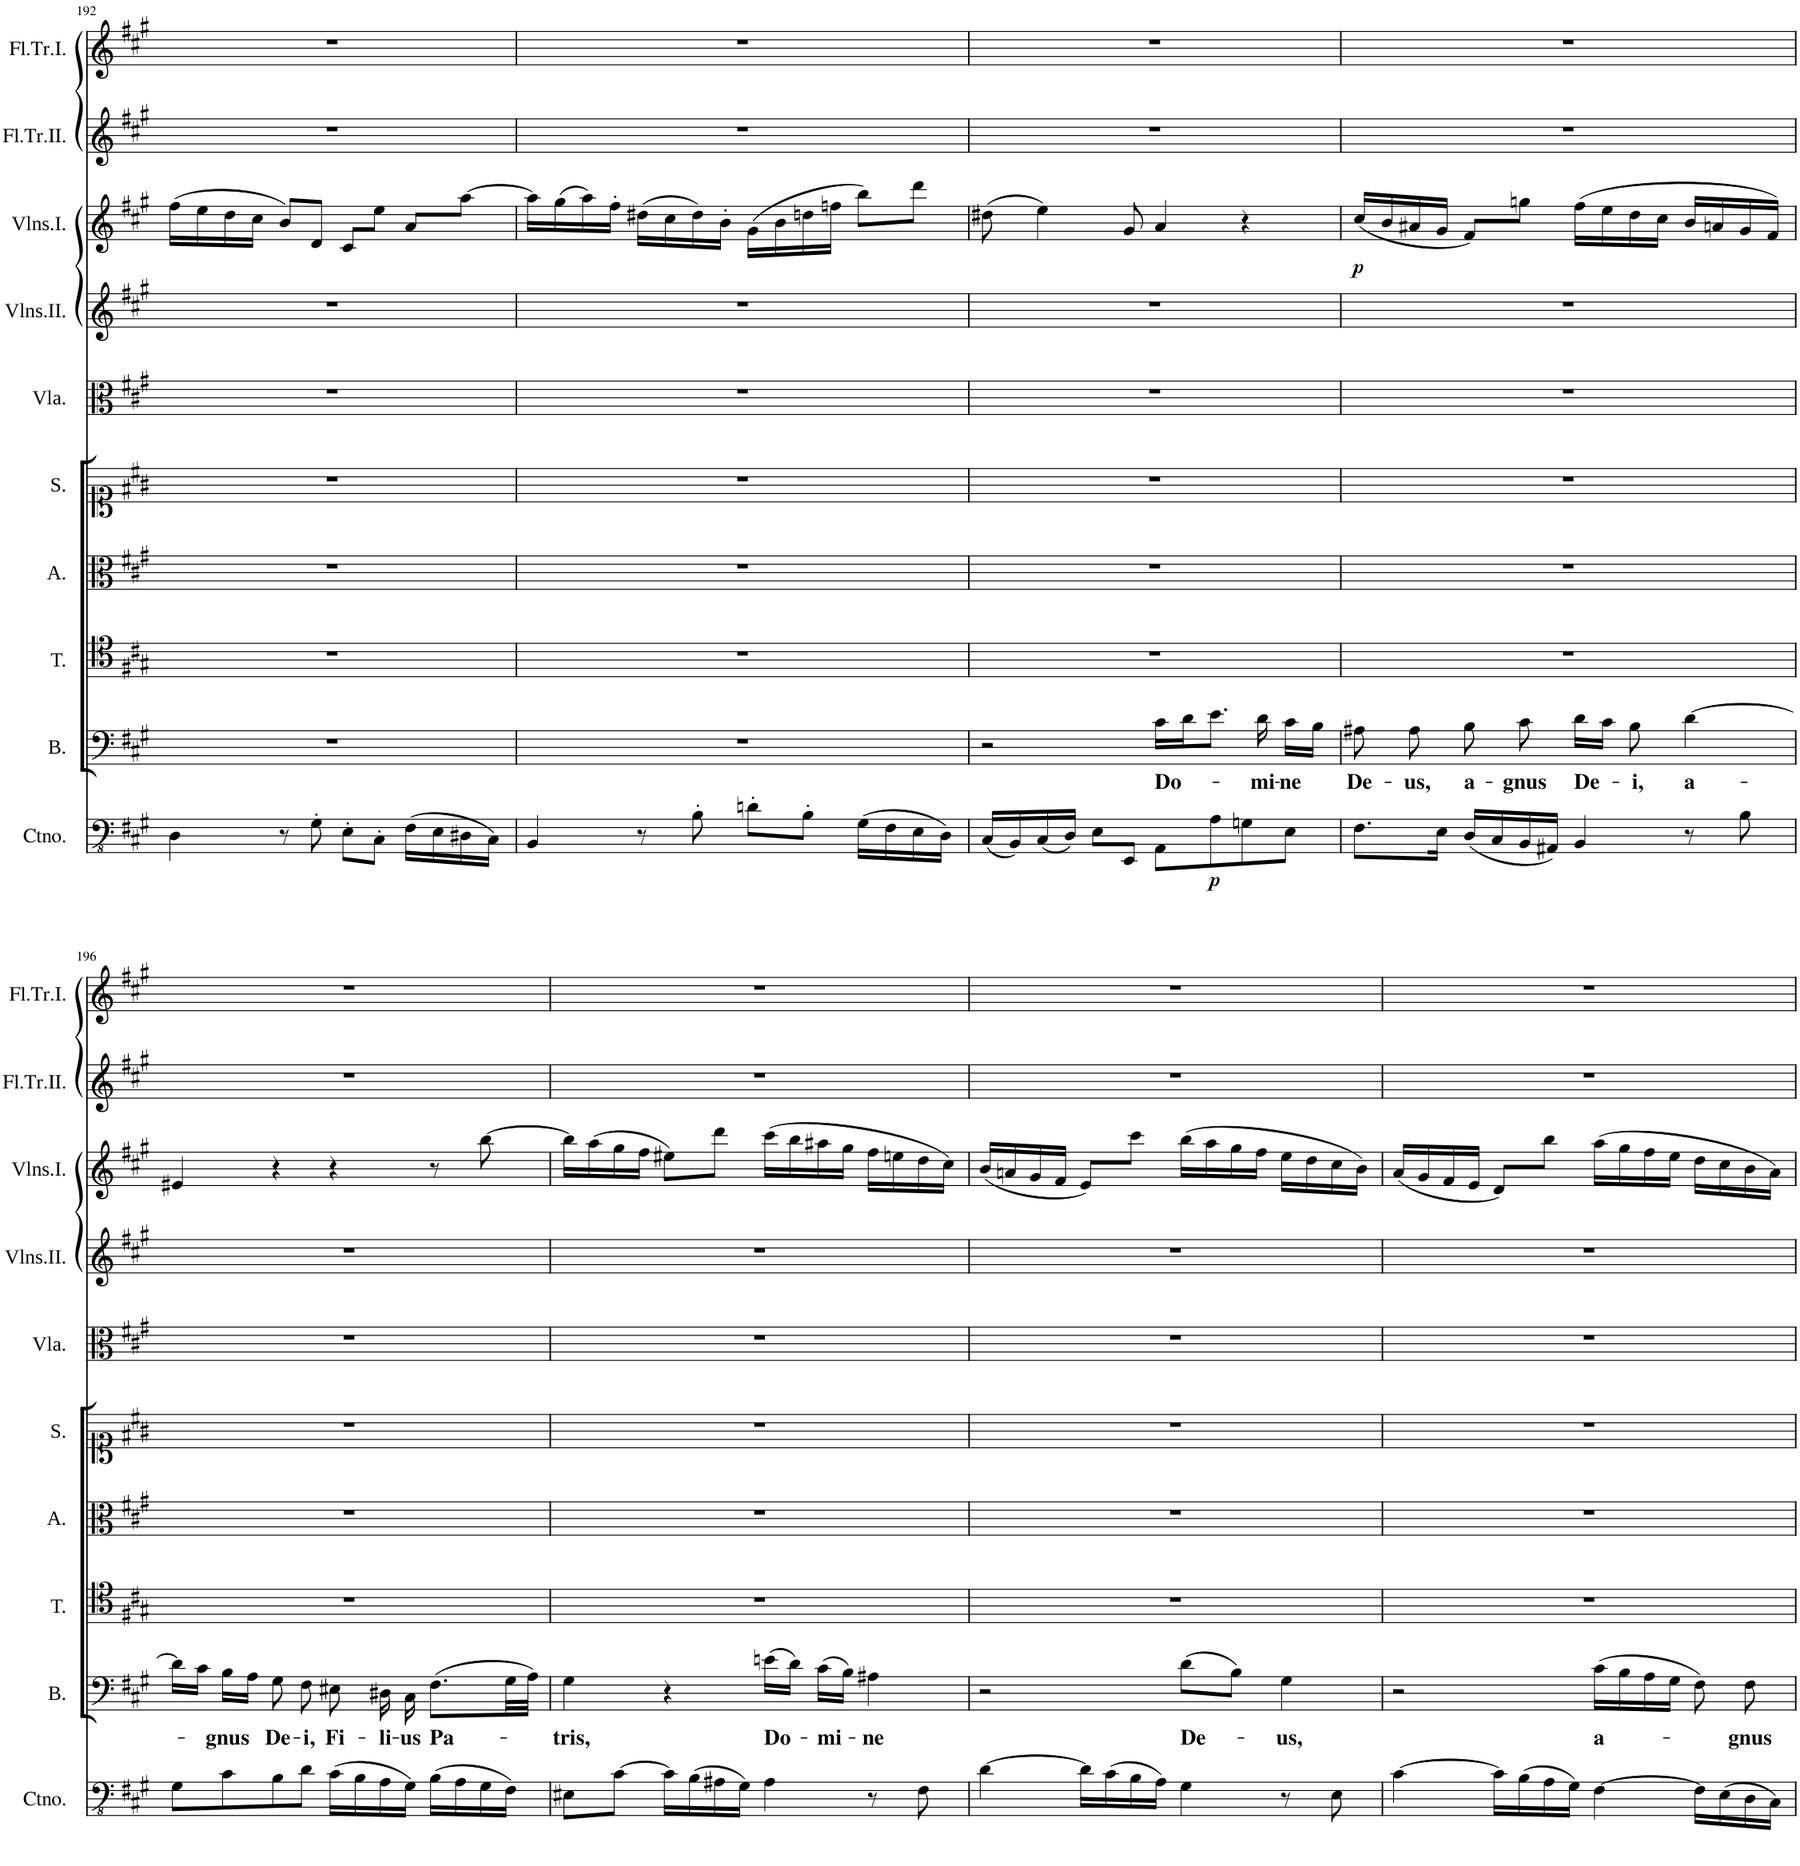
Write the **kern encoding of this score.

**kern	**dynam	**kern	**text	**kern	**kern	**kern	**kern	**kern	**kern	**dynam	**kern	**kern
*part10	*part10	*part9	*part9	*part8	*part7	*part6	*part5	*part4	*part3	*part3	*part2	*part1
*staff10	*staff10	*staff9	*staff9	*staff8	*staff7	*staff6	*staff5	*staff4	*staff3	*staff3	*staff2	*staff1
*I"Continuo.	*	*I"Basso.	*	*I"Tenore.	*I"Alto.	*I"Soprano.	*I"Viola	*I"Violino II.	*I"Violino I.	*	*I"Flauto Traverso II.	*I"Flauto Traverso I.
*I'Ctno.	*	*I'B.	*	*I'T.	*I'A.	*I'S.	*I'Vla.	*	*	*	*I'Fl.Tr.II.	*I'Fl.Tr.I.
!!LO:PB:g=z
*clefFv4	*	*clefF4	*	*clefC4	*clefC3	*clefC1	*clefC3	*clefG2	*clefG2	*	*clefG2	*clefG2
*k[f#c#g#]	*	*k[f#c#g#]	*	*k[f#c#g#]	*k[f#c#g#]	*k[f#c#g#]	*k[f#c#g#]	*k[f#c#g#]	*k[f#c#g#]	*	*k[f#c#g#]	*k[f#c#g#]
*M4/4	*	*M4/4	*	*M4/4	*M4/4	*M4/4	*M4/4	*M4/4	*M4/4	*	*M4/4	*M4/4
*met(c)	*	*met(c)	*	*met(c)	*met(c)	*met(c)	*met(c)	*met(c)	*met(c)	*	*met(c)	*met(c)
=192	=192	=192	=192	=192	=192	=192	=192	=192	=192	=192	=192	=192
4DD\	.	1r	.	1r	1r	1r	1r	1r	(16ff#\LL	.	1r	1r
.	.	.	.	.	.	.	.	.	16ee\	.	.	.
.	.	.	.	.	.	.	.	.	16dd\	.	.	.
.	.	.	.	.	.	.	.	.	16cc#\JJ	.	.	.
8r	.	.	.	.	.	.	.	.	8b/L)	.	.	.
8GG#'\	.	.	.	.	.	.	.	.	8d/J	.	.	.
8EE'\L	.	.	.	.	.	.	.	.	8c#/L	.	.	.
8CC#'\J	.	.	.	.	.	.	.	.	8ee\J	.	.	.
(16FF#\LL	.	.	.	.	.	.	.	.	8a/L	.	.	.
16EE\	.	.	.	.	.	.	.	.	.	.	.	.
16DD#X\	.	.	.	.	.	.	.	.	[8aa\J	.	.	.
16CC#\JJ)	.	.	.	.	.	.	.	.	.	.	.	.
=193	=193	=193	=193	=193	=193	=193	=193	=193	=193	=193	=193	=193
4BBB/	.	1r	.	1r	1r	1r	1r	1r	16aa\LL]	.	1r	1r
.	.	.	.	.	.	.	.	.	(16gg#\	.	.	.
.	.	.	.	.	.	.	.	.	16aa\)	.	.	.
.	.	.	.	.	.	.	.	.	16ff#'\JJ	.	.	.
8r	.	.	.	.	.	.	.	.	(16dd#X\LL	.	.	.
.	.	.	.	.	.	.	.	.	16cc#\	.	.	.
8BB'\	.	.	.	.	.	.	.	.	16dd#\)	.	.	.
.	.	.	.	.	.	.	.	.	16b'\JJ	.	.	.
8Dn'\L	.	.	.	.	.	.	.	.	(16g#\LL	.	.	.
.	.	.	.	.	.	.	.	.	16b\	.	.	.
8BB'\J	.	.	.	.	.	.	.	.	16ddn\	.	.	.
.	.	.	.	.	.	.	.	.	16ffn\JJ	.	.	.
(16GG#\LL	.	.	.	.	.	.	.	.	8bb\L)	.	.	.
16FF#\	.	.	.	.	.	.	.	.	.	.	.	.
16EE\	.	.	.	.	.	.	.	.	8ddd\J	.	.	.
16DD\JJ)	.	.	.	.	.	.	.	.	.	.	.	.
=194	=194	=194	=194	=194	=194	=194	=194	=194	=194	=194	=194	=194
(16CC#/LL	.	2r	.	1r	1r	1r	1r	1r	(8dd#X\	.	1r	1r
16BBB/)	.	.	.	.	.	.	.	.	.	.	.	.
(16CC#/	.	.	.	.	.	.	.	.	4ee\)	.	.	.
16DD/JJ)	.	.	.	.	.	.	.	.	.	.	.	.
8EE\L	.	.	.	.	.	.	.	.	.	.	.	.
8EEE/J	.	.	.	.	.	.	.	.	8g#/	.	.	.
!	!	!	!LO:LY:b	!	!	!	!	!	!	!	!	!
8AAA\L	.	16c#\LL	Do-	.	.	.	.	.	4a/	.	.	.
.	.	16d\J	.	.	.	.	.	.	.	.	.	.
!	!LO:DY:b	!	!	!	!	!	!	!	!	!	!	!
8AA\	p	8.e\J	.	.	.	.	.	.	.	.	.	.
8GGn\	.	.	.	.	.	.	.	.	4r	.	.	.
!	!	!	!LO:LY:b	!	!	!	!	!	!	!	!	!
.	.	16d\	-mi-	.	.	.	.	.	.	.	.	.
!	!	!	!LO:LY:b	!	!	!	!	!	!	!	!	!
8EE\J	.	16c#\LL	-ne	.	.	.	.	.	.	.	.	.
.	.	16B\JJ	.	.	.	.	.	.	.	.	.	.
=195	=195	=195	=195	=195	=195	=195	=195	=195	=195	=195	=195	=195
!	!	!	!LO:LY:b	!	!	!	!	!	!	!LO:DY:b	!	!
8.FF#\L	.	8A#X\	De-	1r	1r	1r	1r	1r	(16cc#/LL	p	1r	1r
.	.	.	.	.	.	.	.	.	16b/	.	.	.
!	!	!	!LO:LY:b	!	!	!	!	!	!	!	!	!
.	.	8A#\	-us,	.	.	.	.	.	16a#X/	.	.	.
16EE\Jk	.	.	.	.	.	.	.	.	16g#/JJ	.	.	.
!	!	!	!LO:LY:b	!	!	!	!	!	!	!	!	!
(16DD/LL	.	8B\	a-	.	.	.	.	.	8f#/L)	.	.	.
16CC#/	.	.	.	.	.	.	.	.	.	.	.	.
!	!	!	!LO:LY:b	!	!	!	!	!	!	!	!	!
16BBB/	.	8c#\	-gnus	.	.	.	.	.	8ggn\J	.	.	.
16AAA#X/JJ)	.	.	.	.	.	.	.	.	.	.	.	.
!	!	!	!LO:LY:b	!	!	!	!	!	!	!	!	!
4BBB/	.	16d\LL	De-	.	.	.	.	.	(16ff#\LL	.	.	.
.	.	16c#\JJ	.	.	.	.	.	.	16ee\	.	.	.
!	!	!	!LO:LY:b	!	!	!	!	!	!	!	!	!
.	.	8B\	-i,	.	.	.	.	.	16dd\	.	.	.
.	.	.	.	.	.	.	.	.	16cc#\JJ	.	.	.
!	!	!	!LO:LY:b	!	!	!	!	!	!	!	!	!
8r	.	[4d\	a-	.	.	.	.	.	16b/LL	.	.	.
.	.	.	.	.	.	.	.	.	16an/	.	.	.
8BB\	.	.	.	.	.	.	.	.	16g#/	.	.	.
.	.	.	.	.	.	.	.	.	16f#/JJ)	.	.	.
!!LO:LB:g=z
=196	=196	=196	=196	=196	=196	=196	=196	=196	=196	=196	=196	=196
8GG#\L	.	16d\LL]	.	1r	1r	1r	1r	1r	4e#X/	.	1r	1r
.	.	16c#\JJ	.	.	.	.	.	.	.	.	.	.
!	!	!	!LO:LY:b	!	!	!	!	!	!	!	!	!
8C#\	.	16B\LL	-gnus	.	.	.	.	.	.	.	.	.
.	.	16A\JJ	.	.	.	.	.	.	.	.	.	.
!	!	!	!LO:LY:b	!	!	!	!	!	!	!	!	!
8BB\	.	8G#\	De-	.	.	.	.	.	4r	.	.	.
!	!	!	!LO:LY:b	!	!	!	!	!	!	!	!	!
8D\J	.	8F#\	-i,	.	.	.	.	.	.	.	.	.
!	!	!	!LO:LY:b	!	!	!	!	!	!	!	!	!
(16C#\LL	.	8E#X\	Fi-	.	.	.	.	.	4r	.	.	.
16BB\	.	.	.	.	.	.	.	.	.	.	.	.
!	!	!	!LO:LY:b	!	!	!	!	!	!	!	!	!
16AA\	.	16D#X\	-li-	.	.	.	.	.	.	.	.	.
!	!	!	!LO:LY:b	!	!	!	!	!	!	!	!	!
16GG#\JJ)	.	16C#\	-us	.	.	.	.	.	.	.	.	.
!	!	!	!LO:LY:b	!	!	!	!	!	!	!	!	!
(16BB\LL	.	(8.F#\L	Pa-	.	.	.	.	.	8r	.	.	.
16AA\	.	.	.	.	.	.	.	.	.	.	.	.
16GG#\	.	.	.	.	.	.	.	.	[8bb\	.	.	.
16FF#\JJ)	.	32G#\LL	.	.	.	.	.	.	.	.	.	.
.	.	32A\JJJ)	.	.	.	.	.	.	.	.	.	.
=197	=197	=197	=197	=197	=197	=197	=197	=197	=197	=197	=197	=197
!	!	!	!LO:LY:b	!	!	!	!	!	!	!	!	!
8EE#X\L	.	4G#\	-tris,	1r	1r	1r	1r	1r	16bb\LL]	.	1r	1r
.	.	.	.	.	.	.	.	.	(16aa\	.	.	.
[8C#\J	.	.	.	.	.	.	.	.	16gg#\	.	.	.
.	.	.	.	.	.	.	.	.	16ff#\JJ	.	.	.
16C#\LL]	.	4r	.	.	.	.	.	.	8ee#X\L)	.	.	.
(16BB\	.	.	.	.	.	.	.	.	.	.	.	.
16AA#X\	.	.	.	.	.	.	.	.	8ddd\J	.	.	.
16GG#\JJ)	.	.	.	.	.	.	.	.	.	.	.	.
!	!	!	!LO:LY:b	!	!	!	!	!	!	!	!	!
4AA#\	.	(16en\LL	Do-	.	.	.	.	.	(16ccc#\LL	.	.	.
.	.	16d\JJ)	.	.	.	.	.	.	16bb\	.	.	.
!	!	!	!LO:LY:b	!	!	!	!	!	!	!	!	!
.	.	(16c#\LL	-mi-	.	.	.	.	.	16aa#X\	.	.	.
.	.	16B\JJ)	.	.	.	.	.	.	16gg#\JJ	.	.	.
!	!	!	!LO:LY:b	!	!	!	!	!	!	!	!	!
8r	.	4A#X\	-ne	.	.	.	.	.	16ff#\LL	.	.	.
.	.	.	.	.	.	.	.	.	16een\	.	.	.
8FF#\	.	.	.	.	.	.	.	.	16dd\	.	.	.
.	.	.	.	.	.	.	.	.	16cc#\JJ)	.	.	.
=198	=198	=198	=198	=198	=198	=198	=198	=198	=198	=198	=198	=198
[4D\	.	2r	.	1r	1r	1r	1r	1r	(16b/LL	.	1r	1r
.	.	.	.	.	.	.	.	.	16an/	.	.	.
.	.	.	.	.	.	.	.	.	16g#/	.	.	.
.	.	.	.	.	.	.	.	.	16f#/JJ	.	.	.
16D\LL]	.	.	.	.	.	.	.	.	8e/L)	.	.	.
(16C#\	.	.	.	.	.	.	.	.	.	.	.	.
16BB\	.	.	.	.	.	.	.	.	8ccc#\J	.	.	.
16AA\JJ)	.	.	.	.	.	.	.	.	.	.	.	.
!	!	!	!LO:LY:b	!	!	!	!	!	!	!	!	!
4GG#\	.	(8d\L	De-	.	.	.	.	.	(16bb\LL	.	.	.
.	.	.	.	.	.	.	.	.	16aa\	.	.	.
.	.	8B\J)	.	.	.	.	.	.	16gg#\	.	.	.
.	.	.	.	.	.	.	.	.	16ff#\JJ	.	.	.
!	!	!	!LO:LY:b	!	!	!	!	!	!	!	!	!
8r	.	4G#\	-us,	.	.	.	.	.	16ee\LL	.	.	.
.	.	.	.	.	.	.	.	.	16dd\	.	.	.
8EE\	.	.	.	.	.	.	.	.	16cc#\	.	.	.
.	.	.	.	.	.	.	.	.	16b\JJ)	.	.	.
=199	=199	=199	=199	=199	=199	=199	=199	=199	=199	=199	=199	=199
[4C#\	.	2r	.	1r	1r	1r	1r	1r	(16a/LL	.	1r	1r
.	.	.	.	.	.	.	.	.	16g#/	.	.	.
.	.	.	.	.	.	.	.	.	16f#/	.	.	.
.	.	.	.	.	.	.	.	.	16e/JJ	.	.	.
16C#\LL]	.	.	.	.	.	.	.	.	8d/L)	.	.	.
(16BB\	.	.	.	.	.	.	.	.	.	.	.	.
16AA\	.	.	.	.	.	.	.	.	8bb\J	.	.	.
16GG#\JJ)	.	.	.	.	.	.	.	.	.	.	.	.
!	!	!	!LO:LY:b	!	!	!	!	!	!	!	!	!
[4FF#\	.	(16c#\LL	a-	.	.	.	.	.	(16aa\LL	.	.	.
.	.	16B\	.	.	.	.	.	.	16gg#\	.	.	.
.	.	16A\	.	.	.	.	.	.	16ff#\	.	.	.
.	.	16G#\JJ	.	.	.	.	.	.	16ee\JJ	.	.	.
16FF#\LL]	.	8F#\)	.	.	.	.	.	.	16dd\LL	.	.	.
(16EE\	.	.	.	.	.	.	.	.	16cc#\	.	.	.
!	!	!	!LO:LY:b	!	!	!	!	!	!	!	!	!
16DD\	.	8F#\	-gnus	.	.	.	.	.	16b\	.	.	.
16CC#\JJ)	.	.	.	.	.	.	.	.	16a\JJ)	.	.	.
=	=	=	=	=	=	=	=	=	=	=	=	=
*-	*-	*-	*-	*-	*-	*-	*-	*-	*-	*-	*-	*-
